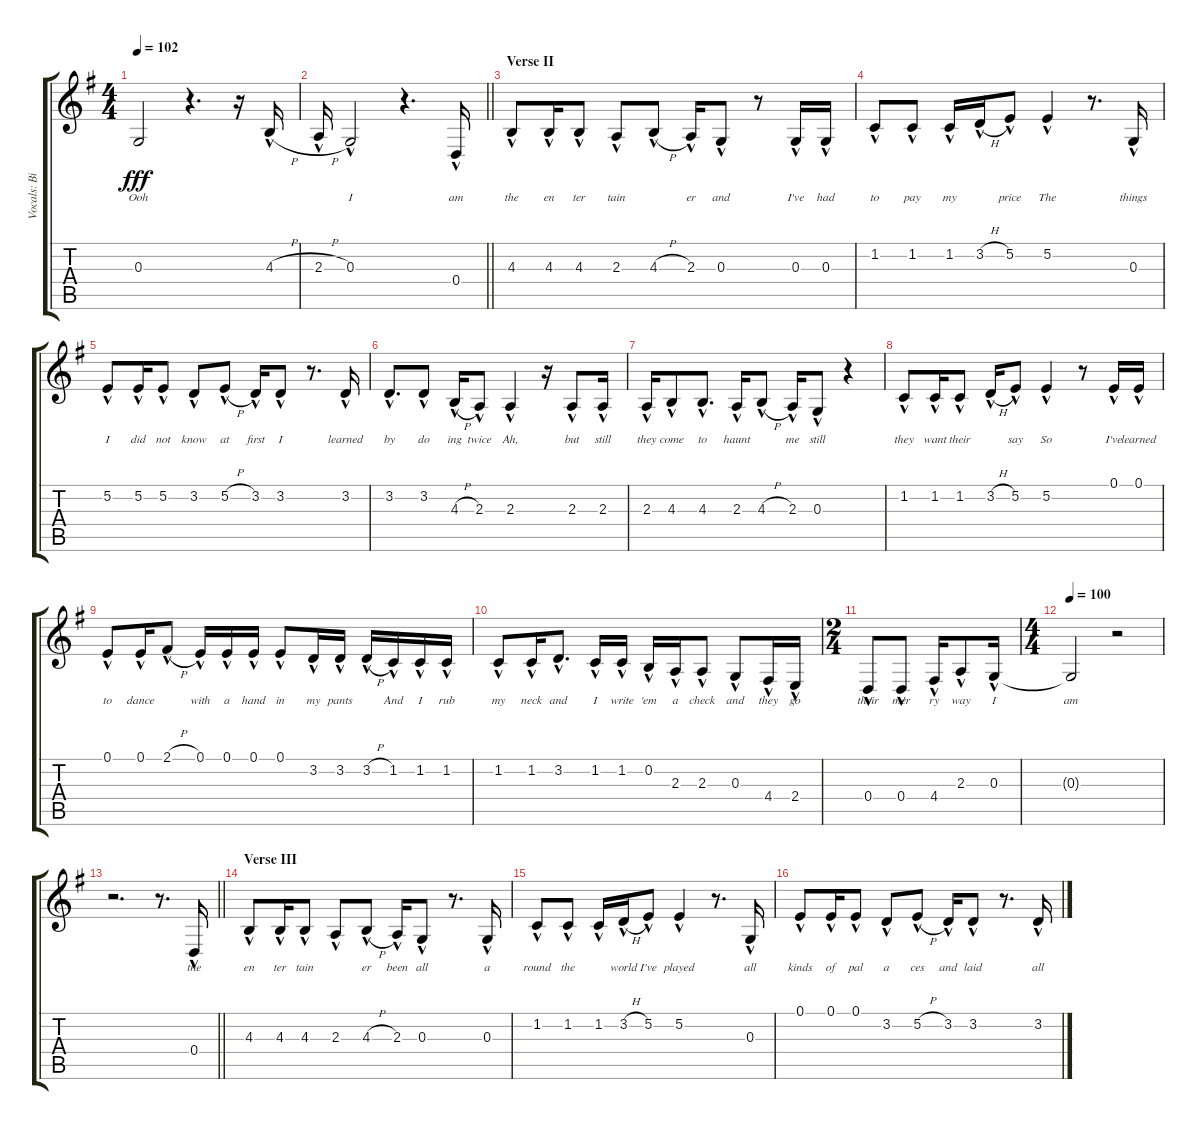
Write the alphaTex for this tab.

\track ("Vocals: Billy" "Vocals: Bi") {instrument lead2sawtooth}
\staff {score tabs}
\tuning (E4 B3 G3 D3 A2 E2) {hide}
\ts (4 4)
\tempo 102
\clef g2
\ks g
0.3{t}.2{lyrics (0 "Ooh") lyrics (1 "") lyrics (2 "") lyrics (3 "") lyrics (4 "") dy fff} r.4{d} r.16 4.3{h hac}.16{lyrics (0 "") lyrics (1 "") lyrics (2 "") lyrics (3 "") lyrics (4 "")} |
\barLineRight lightlight
2.3{h hac}.16{lyrics (0 "") lyrics (1 "") lyrics (2 "") lyrics (3 "") lyrics (4 "")} 0.3{hac}.2{lyrics (0 "I") lyrics (1 "") lyrics (2 "") lyrics (3 "") lyrics (4 "")} r.4{d} 0.4{hac}.16{lyrics (0 "am") lyrics (1 "") lyrics (2 "") lyrics (3 "") lyrics (4 "")} |
\section ("" "Verse II")
4.3{hac}.8{lyrics (0 "the") lyrics (1 "") lyrics (2 "") lyrics (3 "") lyrics (4 "")} 4.3{hac}.16{lyrics (0 "en") lyrics (1 "") lyrics (2 "") lyrics (3 "") lyrics (4 "")} 4.3{hac}.8{lyrics (0 "ter") lyrics (1 "") lyrics (2 "") lyrics (3 "") lyrics (4 "")} 2.3{hac}.8{lyrics (0 "tain") lyrics (1 "") lyrics (2 "") lyrics (3 "") lyrics (4 "")} 4.3{h hac}.8{lyrics (0 "") lyrics (1 "") lyrics (2 "") lyrics (3 "") lyrics (4 "")} 2.3{hac}.16{lyrics (0 "er") lyrics (1 "") lyrics (2 "") lyrics (3 "") lyrics (4 "")} 0.3{hac}.8{lyrics (0 "and") lyrics (1 "") lyrics (2 "") lyrics (3 "") lyrics (4 "")} r.8 0.3{hac}.16{lyrics (0 "I've") lyrics (1 "") lyrics (2 "") lyrics (3 "") lyrics (4 "")} 0.3{hac}.16{lyrics (0 "had") lyrics (1 "") lyrics (2 "") lyrics (3 "") lyrics (4 "")} |
1.2{hac}.8{lyrics (0 "to") lyrics (1 "") lyrics (2 "") lyrics (3 "") lyrics (4 "")} 1.2{hac}.8{lyrics (0 "pay") lyrics (1 "") lyrics (2 "") lyrics (3 "") lyrics (4 "")} 1.2{hac}.16{lyrics (0 "my") lyrics (1 "") lyrics (2 "") lyrics (3 "") lyrics (4 "")} 3.2{h hac}.16{lyrics (0 "") lyrics (1 "") lyrics (2 "") lyrics (3 "") lyrics (4 "")} 5.2{hac}.8{lyrics (0 "price") lyrics (1 "") lyrics (2 "") lyrics (3 "") lyrics (4 "")} 5.2{hac}.4{lyrics (0 "The") lyrics (1 "") lyrics (2 "") lyrics (3 "") lyrics (4 "")} r.8{d} 0.3{hac}.16{lyrics (0 "things") lyrics (1 "") lyrics (2 "") lyrics (3 "") lyrics (4 "")} |
5.2{hac}.8{lyrics (0 "I") lyrics (1 "") lyrics (2 "") lyrics (3 "") lyrics (4 "")} 5.2{hac}.16{lyrics (0 "did") lyrics (1 "") lyrics (2 "") lyrics (3 "") lyrics (4 "")} 5.2{hac}.8{lyrics (0 "not") lyrics (1 "") lyrics (2 "") lyrics (3 "") lyrics (4 "")} 3.2{hac}.8{lyrics (0 "know") lyrics (1 "") lyrics (2 "") lyrics (3 "") lyrics (4 "")} 5.2{h hac}.8{lyrics (0 "at") lyrics (1 "") lyrics (2 "") lyrics (3 "") lyrics (4 "")} 3.2{hac}.16{lyrics (0 "first") lyrics (1 "") lyrics (2 "") lyrics (3 "") lyrics (4 "")} 3.2{hac}.8{lyrics (0 "I") lyrics (1 "") lyrics (2 "") lyrics (3 "") lyrics (4 "")} r.8{d} 3.2{hac}.16{lyrics (0 "learned") lyrics (1 "") lyrics (2 "") lyrics (3 "") lyrics (4 "")} |
3.2{hac}.8{d lyrics (0 "by") lyrics (1 "") lyrics (2 "") lyrics (3 "") lyrics (4 "")} 3.2{hac}.8{lyrics (0 "do") lyrics (1 "") lyrics (2 "") lyrics (3 "") lyrics (4 "")} 4.3{h hac}.16{lyrics (0 "ing") lyrics (1 "") lyrics (2 "") lyrics (3 "") lyrics (4 "")} 2.3{hac}.8{lyrics (0 "twice") lyrics (1 "") lyrics (2 "") lyrics (3 "") lyrics (4 "")} 2.3{hac}.4{lyrics (0 "Ah,") lyrics (1 "") lyrics (2 "") lyrics (3 "") lyrics (4 "")} r.16 2.3{hac}.8{lyrics (0 "but") lyrics (1 "") lyrics (2 "") lyrics (3 "") lyrics (4 "")} 2.3{hac}.16{lyrics (0 "still") lyrics (1 "") lyrics (2 "") lyrics (3 "") lyrics (4 "")} |
2.3{hac}.16{lyrics (0 "they") lyrics (1 "") lyrics (2 "") lyrics (3 "") lyrics (4 "")} 4.3{hac}.8{lyrics (0 "come") lyrics (1 "") lyrics (2 "") lyrics (3 "") lyrics (4 "")} 4.3{hac}.8{d lyrics (0 "to") lyrics (1 "") lyrics (2 "") lyrics (3 "") lyrics (4 "")} 2.3{hac}.16{lyrics (0 "haunt") lyrics (1 "") lyrics (2 "") lyrics (3 "") lyrics (4 "")} 4.3{h hac}.8{lyrics (0 "") lyrics (1 "") lyrics (2 "") lyrics (3 "") lyrics (4 "")} 2.3{hac}.16{lyrics (0 "me") lyrics (1 "") lyrics (2 "") lyrics (3 "") lyrics (4 "")} 0.3{hac}.8{lyrics (0 "still") lyrics (1 "") lyrics (2 "") lyrics (3 "") lyrics (4 "")} r.4 |
1.2{hac}.8{lyrics (0 "they") lyrics (1 "") lyrics (2 "") lyrics (3 "") lyrics (4 "")} 1.2{hac}.16{lyrics (0 "want") lyrics (1 "") lyrics (2 "") lyrics (3 "") lyrics (4 "")} 1.2{hac}.8{lyrics (0 "their") lyrics (1 "") lyrics (2 "") lyrics (3 "") lyrics (4 "")} 3.2{h hac}.16{lyrics (0 "") lyrics (1 "") lyrics (2 "") lyrics (3 "") lyrics (4 "")} 5.2{hac}.8{lyrics (0 "say") lyrics (1 "") lyrics (2 "") lyrics (3 "") lyrics (4 "")} 5.2{hac}.4{lyrics (0 "So") lyrics (1 "") lyrics (2 "") lyrics (3 "") lyrics (4 "")} r.8 0.1{hac}.16{lyrics (0 "I've") lyrics (1 "") lyrics (2 "") lyrics (3 "") lyrics (4 "")} 0.1{hac}.16{lyrics (0 "learned") lyrics (1 "") lyrics (2 "") lyrics (3 "") lyrics (4 "")} |
0.1{hac}.8{lyrics (0 "to") lyrics (1 "") lyrics (2 "") lyrics (3 "") lyrics (4 "")} 0.1{hac}.16{lyrics (0 "dance") lyrics (1 "") lyrics (2 "") lyrics (3 "") lyrics (4 "")} 2.1{h hac}.8{lyrics (0 "") lyrics (1 "") lyrics (2 "") lyrics (3 "") lyrics (4 "")} 0.1{hac}.16{lyrics (0 "with") lyrics (1 "") lyrics (2 "") lyrics (3 "") lyrics (4 "")} 0.1{hac}.16{lyrics (0 "a") lyrics (1 "") lyrics (2 "") lyrics (3 "") lyrics (4 "")} 0.1{hac}.16{lyrics (0 "hand") lyrics (1 "") lyrics (2 "") lyrics (3 "") lyrics (4 "")} 0.1{hac}.8{lyrics (0 "in") lyrics (1 "") lyrics (2 "") lyrics (3 "") lyrics (4 "")} 3.2{hac}.16{lyrics (0 "my") lyrics (1 "") lyrics (2 "") lyrics (3 "") lyrics (4 "")} 3.2{hac}.16{lyrics (0 "pants") lyrics (1 "") lyrics (2 "") lyrics (3 "") lyrics (4 "")} 3.2{h hac}.16{lyrics (0 "") lyrics (1 "") lyrics (2 "") lyrics (3 "") lyrics (4 "")} 1.2{hac}.16{lyrics (0 "And") lyrics (1 "") lyrics (2 "") lyrics (3 "") lyrics (4 "")} 1.2{hac}.16{lyrics (0 "I") lyrics (1 "") lyrics (2 "") lyrics (3 "") lyrics (4 "")} 1.2{hac}.16{lyrics (0 "rub") lyrics (1 "") lyrics (2 "") lyrics (3 "") lyrics (4 "")} |
1.2{hac}.8{lyrics (0 "my") lyrics (1 "") lyrics (2 "") lyrics (3 "") lyrics (4 "")} 1.2{hac}.16{lyrics (0 "neck") lyrics (1 "") lyrics (2 "") lyrics (3 "") lyrics (4 "")} 3.2{hac}.8{d lyrics (0 "and") lyrics (1 "") lyrics (2 "") lyrics (3 "") lyrics (4 "")} 1.2{hac}.16{lyrics (0 "I") lyrics (1 "") lyrics (2 "") lyrics (3 "") lyrics (4 "")} 1.2{hac}.16{lyrics (0 "write") lyrics (1 "") lyrics (2 "") lyrics (3 "") lyrics (4 "")} 0.2{hac}.16{lyrics (0 "'em") lyrics (1 "") lyrics (2 "") lyrics (3 "") lyrics (4 "")} 2.3{hac}.16{lyrics (0 "a") lyrics (1 "") lyrics (2 "") lyrics (3 "") lyrics (4 "")} 2.3{hac}.8{lyrics (0 "check") lyrics (1 "") lyrics (2 "") lyrics (3 "") lyrics (4 "")} 0.3{hac}.8{lyrics (0 "and") lyrics (1 "") lyrics (2 "") lyrics (3 "") lyrics (4 "")} 4.4{hac}.16{lyrics (0 "they") lyrics (1 "") lyrics (2 "") lyrics (3 "") lyrics (4 "")} 2.4{hac}.16{lyrics (0 "go") lyrics (1 "") lyrics (2 "") lyrics (3 "") lyrics (4 "")} |
\ts (2 4)
0.4{hac}.8{lyrics (0 "their") lyrics (1 "") lyrics (2 "") lyrics (3 "") lyrics (4 "")} 0.4{hac}.8{lyrics (0 "mer") lyrics (1 "") lyrics (2 "") lyrics (3 "") lyrics (4 "")} 4.4{hac}.16{lyrics (0 "ry") lyrics (1 "") lyrics (2 "") lyrics (3 "") lyrics (4 "")} 2.3{hac}.8{lyrics (0 "way") lyrics (1 "") lyrics (2 "") lyrics (3 "") lyrics (4 "")} 0.3{hac}.16{lyrics (0 "I") lyrics (1 "") lyrics (2 "") lyrics (3 "") lyrics (4 "")} |
\ts (4 4)
\tempo 100
0.3{t}.2{lyrics (0 "am") lyrics (1 "") lyrics (2 "") lyrics (3 "") lyrics (4 "")} r.2 |
\barLineRight lightlight
r.2{d} r.8{d} 0.4{hac}.16{lyrics (0 "the") lyrics (1 "") lyrics (2 "") lyrics (3 "") lyrics (4 "")} |
\section ("" "Verse III")
4.3{hac}.8{lyrics (0 "en") lyrics (1 "") lyrics (2 "") lyrics (3 "") lyrics (4 "")} 4.3{hac}.16{lyrics (0 "ter") lyrics (1 "") lyrics (2 "") lyrics (3 "") lyrics (4 "")} 4.3{hac}.8{lyrics (0 "tain") lyrics (1 "") lyrics (2 "") lyrics (3 "") lyrics (4 "")} 2.3{hac}.8{lyrics (0 "") lyrics (1 "") lyrics (2 "") lyrics (3 "") lyrics (4 "")} 4.3{h hac}.8{lyrics (0 "er") lyrics (1 "") lyrics (2 "") lyrics (3 "") lyrics (4 "")} 2.3{hac}.16{lyrics (0 "been") lyrics (1 "") lyrics (2 "") lyrics (3 "") lyrics (4 "")} 0.3{hac}.8{lyrics (0 "all") lyrics (1 "") lyrics (2 "") lyrics (3 "") lyrics (4 "")} r.8{d} 0.3{hac}.16{lyrics (0 "a") lyrics (1 "") lyrics (2 "") lyrics (3 "") lyrics (4 "")} |
1.2{hac}.8{lyrics (0 "round") lyrics (1 "") lyrics (2 "") lyrics (3 "") lyrics (4 "")} 1.2{hac}.8{lyrics (0 "the") lyrics (1 "") lyrics (2 "") lyrics (3 "") lyrics (4 "")} 1.2{hac}.16{lyrics (0 "") lyrics (1 "") lyrics (2 "") lyrics (3 "") lyrics (4 "")} 3.2{h hac}.16{lyrics (0 "world") lyrics (1 "") lyrics (2 "") lyrics (3 "") lyrics (4 "")} 5.2{hac}.8{lyrics (0 "I've") lyrics (1 "") lyrics (2 "") lyrics (3 "") lyrics (4 "")} 5.2{hac}.4{lyrics (0 "played") lyrics (1 "") lyrics (2 "") lyrics (3 "") lyrics (4 "")} r.8{d} 0.3{hac}.16{lyrics (0 "all") lyrics (1 "") lyrics (2 "") lyrics (3 "") lyrics (4 "")} |
0.1{hac}.8{lyrics (0 "kinds") lyrics (1 "") lyrics (2 "") lyrics (3 "") lyrics (4 "")} 0.1{hac}.16{lyrics (0 "of") lyrics (1 "") lyrics (2 "") lyrics (3 "") lyrics (4 "")} 0.1{hac}.8{lyrics (0 "pal") lyrics (1 "") lyrics (2 "") lyrics (3 "") lyrics (4 "")} 3.2{hac}.8{lyrics (0 "a") lyrics (1 "") lyrics (2 "") lyrics (3 "") lyrics (4 "")} 5.2{h hac}.8{lyrics (0 "ces") lyrics (1 "") lyrics (2 "") lyrics (3 "") lyrics (4 "")} 3.2{hac}.16{lyrics (0 "and") lyrics (1 "") lyrics (2 "") lyrics (3 "") lyrics (4 "")} 3.2{hac}.8{lyrics (0 "laid") lyrics (1 "") lyrics (2 "") lyrics (3 "") lyrics (4 "")} r.8{d} 3.2{hac}.16{lyrics (0 "all") lyrics (1 "") lyrics (2 "") lyrics (3 "") lyrics (4 "")}
